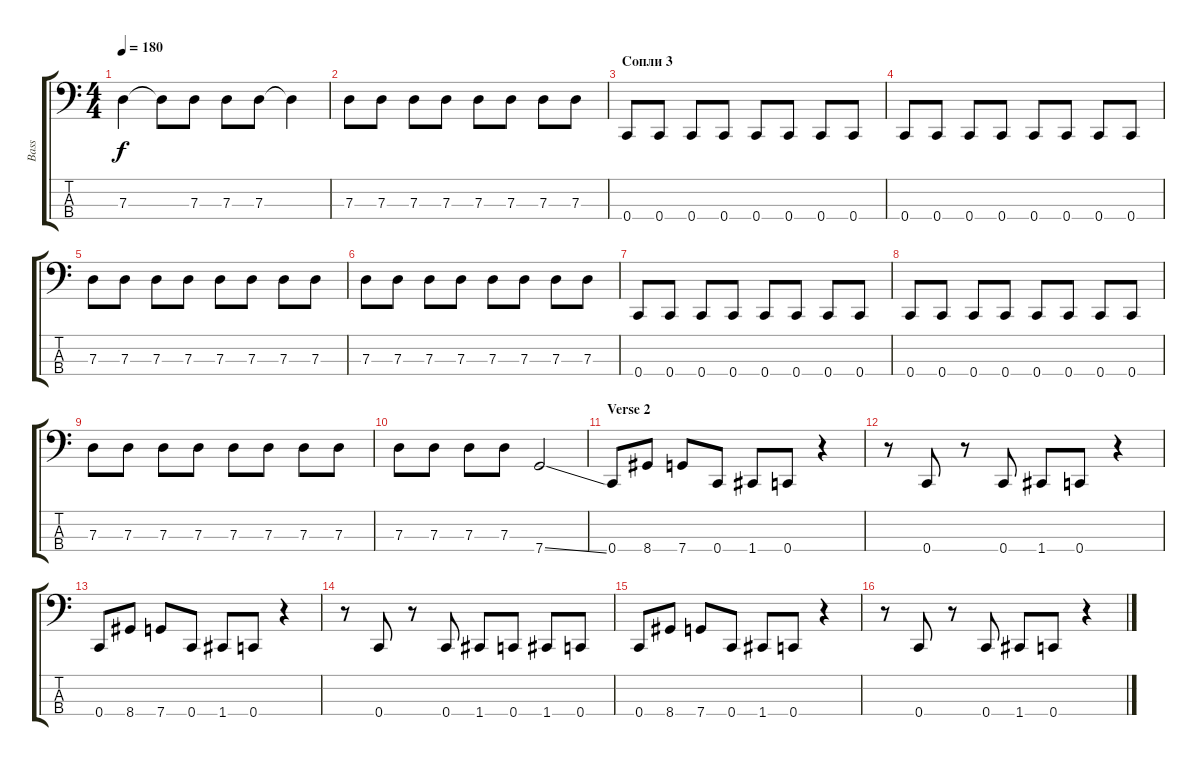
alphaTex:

\track ("Bass" "Bass") {instrument electricbasspick}
\staff {score tabs}
\tuning (F2 C2 G1 C1) {hide}
\ts (4 4)
\tempo 180
\clef f4
\ks c
7.3.4{dy f} 7.3{t}.8 7.3.8 7.3.8 7.3.8 7.3{t}.4 |
7.3.8 7.3.8 7.3.8 7.3.8 7.3.8 7.3.8 7.3.8 7.3.8 |
\section ("" "Сопли 3")
0.4.8 0.4.8 0.4.8 0.4.8 0.4.8 0.4.8 0.4.8 0.4.8 |
0.4.8 0.4.8 0.4.8 0.4.8 0.4.8 0.4.8 0.4.8 0.4.8 |
7.3.8 7.3.8 7.3.8 7.3.8 7.3.8 7.3.8 7.3.8 7.3.8 |
7.3.8 7.3.8 7.3.8 7.3.8 7.3.8 7.3.8 7.3.8 7.3.8 |
0.4.8 0.4.8 0.4.8 0.4.8 0.4.8 0.4.8 0.4.8 0.4.8 |
0.4.8 0.4.8 0.4.8 0.4.8 0.4.8 0.4.8 0.4.8 0.4.8 |
7.3.8 7.3.8 7.3.8 7.3.8 7.3.8 7.3.8 7.3.8 7.3.8 |
7.3.8 7.3.8 7.3.8 7.3.8 7.4{ss}.2 |
\section ("" "Verse 2")
0.4.8 8.4.8 7.4.8 0.4.8 1.4.8 0.4.8 r.4 |
r.8 0.4.8 r.8 0.4.8 1.4.8 0.4.8 r.4 |
0.4.8 8.4.8 7.4.8 0.4.8 1.4.8 0.4.8 r.4 |
r.8 0.4.8 r.8 0.4.8 1.4.8 0.4.8 1.4.8 0.4.8 |
0.4.8 8.4.8 7.4.8 0.4.8 1.4.8 0.4.8 r.4 |
r.8 0.4.8 r.8 0.4.8 1.4.8 0.4.8 r.4
